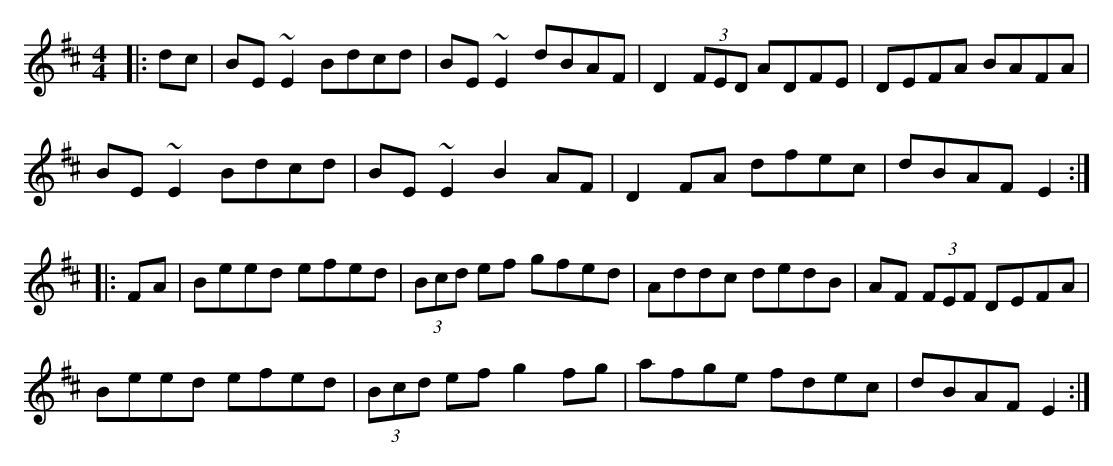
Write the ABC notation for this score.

X:1
M:4/4
K:Edor
|:dc|BE ~E2 Bdcd|BE ~E2 dBAF|D2 (3FED ADFE|DEFA BAFA|
BE ~E2 Bdcd|BE ~E2 B2 AF|D2 FA dfec|dBAF E2:|
|:FA|Beed efed|(3Bcd ef gfed|Addc dedB|AF (3FEF DEFA|
Beed efed|(3Bcd ef g2 fg|afge fdec|dBAF E2:|
